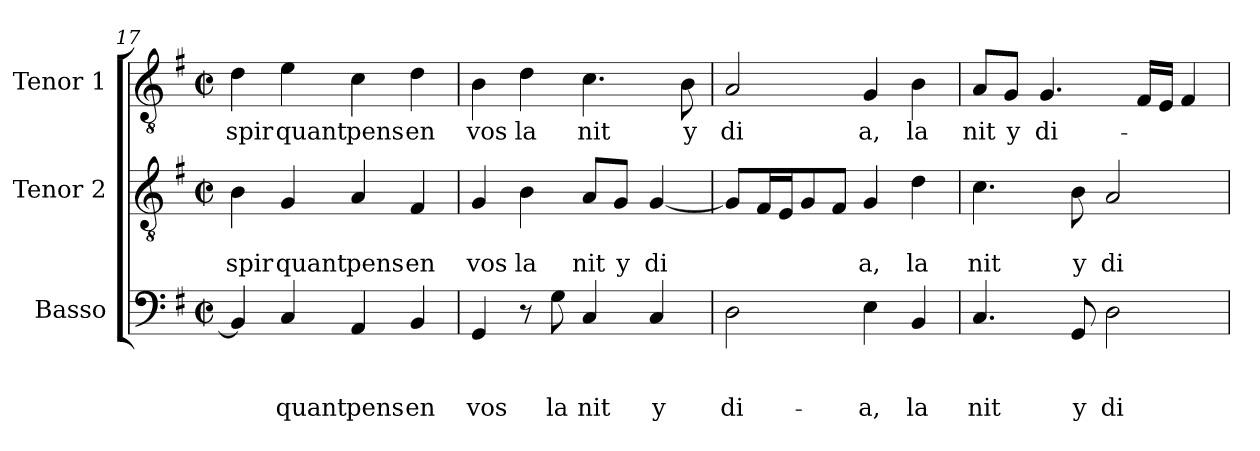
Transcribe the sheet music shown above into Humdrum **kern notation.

**kern	**text	**text	**text	**kern	**text	**text	**kern	**text
*part3	*part3	*part3	*part3	*part2	*part2	*part2	*part1	*part1
*staff3	*staff3	*staff3	*staff3	*staff2	*staff2	*staff2	*staff1	*staff1
*I"Basso	*	*	*	*I"Tenor 2	*	*	*I"Tenor 1	*
*clefF4	*	*	*	*clefGv2	*	*	*clefGv2	*
*k[f#]	*	*	*	*k[f#]	*	*	*k[f#]	*
*G:	*	*	*	*G:	*	*	*G:	*
*M2/2	*	*	*	*M2/2	*	*	*M2/2	*
*met(c|)	*	*	*	*met(c|)	*	*	*met(c|)	*
=17	=17	=17	=17	=17	=17	=17	=17	=17
4BB/]	.	.	.	4B\	.	-spir	4d\	-spir
4C/	.	.	quant	4G/	.	quant	4e\	quant
4AA/	.	.	pens	4A/	.	pens	4c\	pens
4BB/	.	.	en	4F#/	.	en	4d\	en
!!LO:LB:g=z
=18	=18	=18	=18	=18	=18	=18	=18	=18
4GG/	.	.	vos	4G/	.	vos	4B\	vos
8r	.	.	.	4B\	.	la	4d\	la
8G\	.	.	la	.	.	.	.	.
4C/	.	.	nit	8A/L	.	nit	4.c\	nit
.	.	.	.	8G/J	.	y	.	.
4C/	.	.	y	[4G/	.	di	.	.
.	.	.	.	.	.	.	8B\	y
=19	=19	=19	=19	=19	=19	=19	=19	=19
2D\	.	.	di-	8G/L]	.	.	2A/	di
.	.	.	.	16F#/L	.	.	.	.
.	.	.	.	16E/J	.	.	.	.
.	.	.	.	8G/	.	.	.	.
.	.	.	.	8F#/J	.	.	.	.
4E\	.	.	-a,	4G/	.	a,	4G/	a,
4BB/	.	.	la	4d\	.	la	4B\	la
=20	=20	=20	=20	=20	=20	=20	=20	=20
4.C/	.	.	nit	4.c\	.	nit	8A/L	nit
.	.	.	.	.	.	.	8G/J	y
.	.	.	.	.	.	.	4.G/	di-
8GG/	.	.	y	8B\	.	y	.	.
2D\	.	.	di-	2A/	.	di-	.	.
.	.	.	.	.	.	.	16F#/LL	.
.	.	.	.	.	.	.	16E/JJ	.
.	.	.	.	.	.	.	4F#/	.
=	=	=	=	=	=	=	=	=
*-	*-	*-	*-	*-	*-	*-	*-	*-
